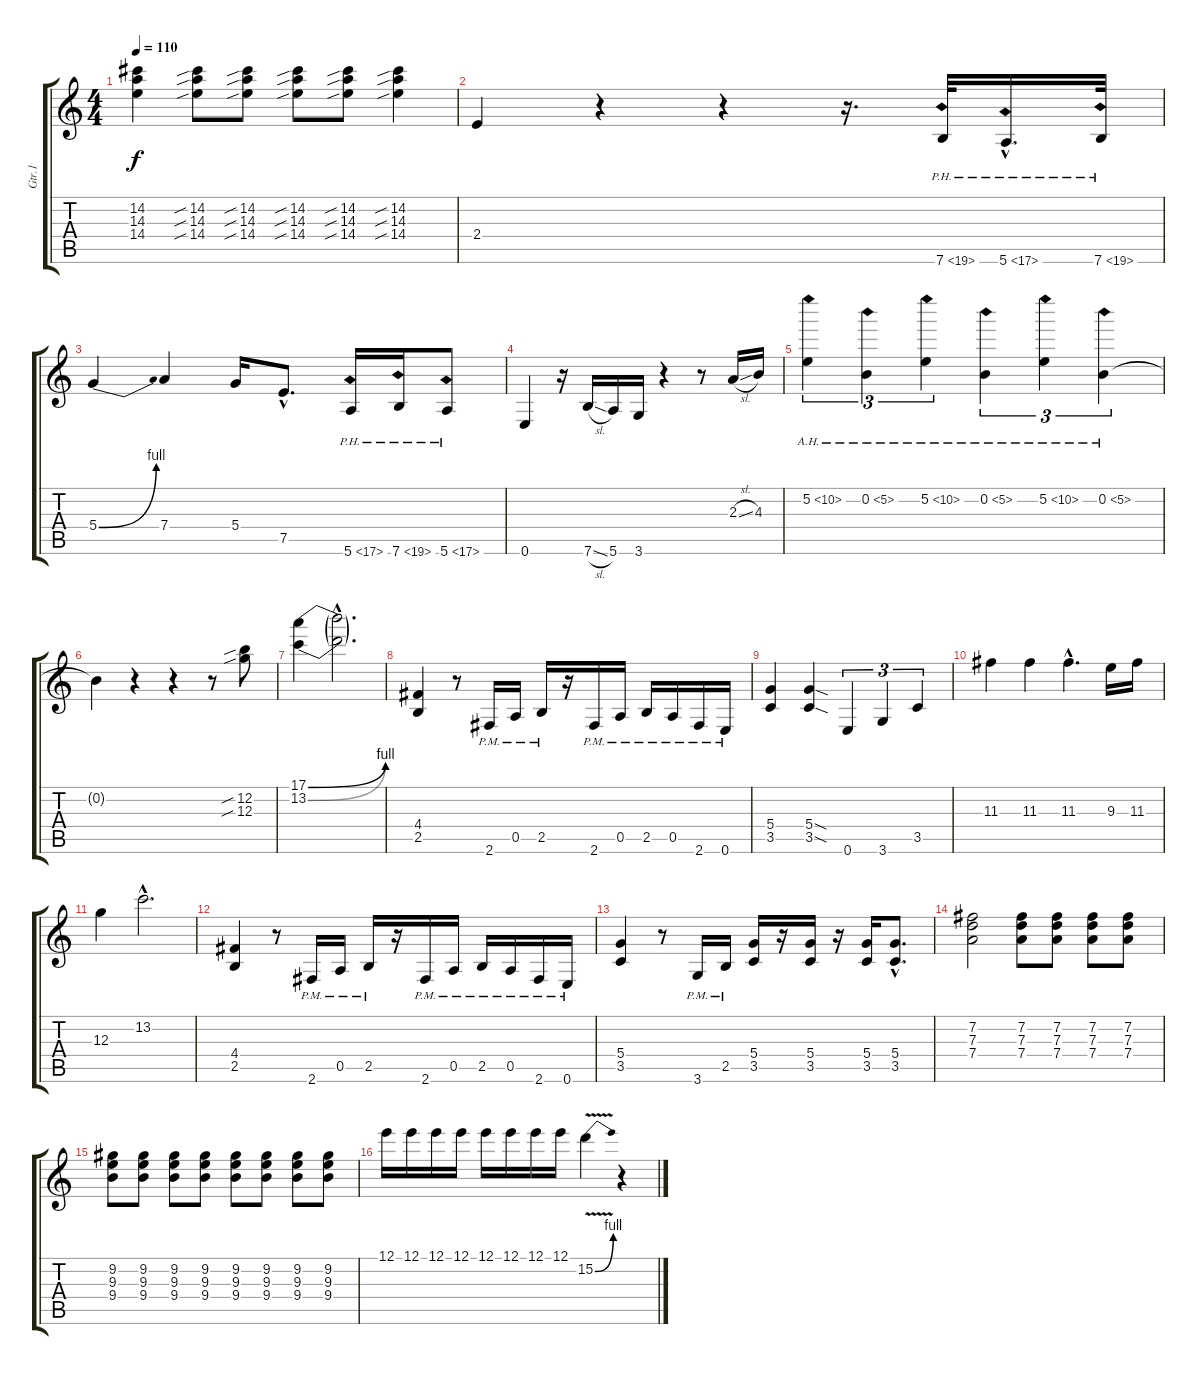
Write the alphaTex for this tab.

\track ("Gtr.1" "Gtr.1") {instrument distortionguitar}
\staff {score tabs}
\tuning (E4 B3 G3 D3 A2 E2) {hide}
\ts (4 4)
\tempo 110
\clef g2
\ks c
(14.2 14.3 14.4).4{dy f} (14.2{sib} 14.3{sib} 14.4{sib}).8 (14.2{sib} 14.3{sib} 14.4{sib}).8 (14.2{sib} 14.3{sib} 14.4{sib}).8 (14.2{sib} 14.3{sib} 14.4{sib}).8 (14.2{sib} 14.3{sib} 14.4{sib}).4 |
2.4.4 r.4 r.4 r.16{d} 7.6{ph 12}.32 5.6{ph 12 hac}.16{d} 7.6{ph 12}.32 |
5.4{be (bend 0 0 60 4)}.4 7.4.4 5.4.16 7.5{hac}.8{d} 5.6{ph 12}.16 7.6{ph 12}.16 5.6{ph 12}.8 |
0.6.4 r.16 7.6{sl}.16 5.6.16 3.6.16 r.4 r.8 2.3{sl}.16 4.3.16 |
5.2{ah 5}.4{tu (3 2)} 0.2{ah 5}.4{tu (3 2)} 5.2{ah 5}.4{tu (3 2)} 0.2{ah 5}.4{tu (3 2)} 5.2{ah 5}.4{tu (3 2)} 0.2{ah 5}.4{tu (3 2)} |
0.2{t}.4 r.4 r.4 r.8 (12.2{sib} 12.3{sib}).8 |
(17.1{be (bend 0 0 60 4)} 13.2{be (bend 0 0 60 4)}).4 (17.1{hac t} 13.2{hac t}).2{d} |
(4.4 2.5).4 r.8 2.6{pm}.16 0.5{pm}.16 2.5{pm}.16 r.16 2.6{pm}.16 0.5{pm}.16 2.5{pm}.16 0.5{pm}.16 2.6{pm}.16 0.6{pm}.16 |
(5.4 3.5).4 (5.4{sod} 3.5{sod}).4 0.6.4{tu (3 2)} 3.6.4{tu (3 2)} 3.5.4{tu (3 2)} |
11.3.4 11.3.4 11.3{hac}.4{d} 9.3.16 11.3.16 |
12.3.4 13.2{hac}.2{d} |
(4.4 2.5).4 r.8 2.6{pm}.16 0.5{pm}.16 2.5{pm}.16 r.16 2.6{pm}.16 0.5{pm}.16 2.5{pm}.16 0.5{pm}.16 2.6{pm}.16 0.6{pm}.16 |
(5.4 3.5).4 r.8 3.6{pm}.16 2.5{pm}.16 (5.4 3.5).16 r.16 (5.4 3.5).16 r.16 (5.4 3.5).16 (5.4{hac} 3.5{hac}).8{d} |
(7.2 7.3 7.4).2 (7.2 7.3 7.4).8 (7.2 7.3 7.4).8 (7.2 7.3 7.4).8 (7.2 7.3 7.4).8 |
(9.2 9.3 9.4).8 (9.2 9.3 9.4).8 (9.2 9.3 9.4).8 (9.2 9.3 9.4).8 (9.2 9.3 9.4).8 (9.2 9.3 9.4).8 (9.2 9.3 9.4).8 (9.2 9.3 9.4).8 |
12.1.16 12.1.16 12.1.16 12.1.16 12.1.16 12.1.16 12.1.16 12.1.16 15.2{be (bend 0 0 60 4) v}.4 r.4
